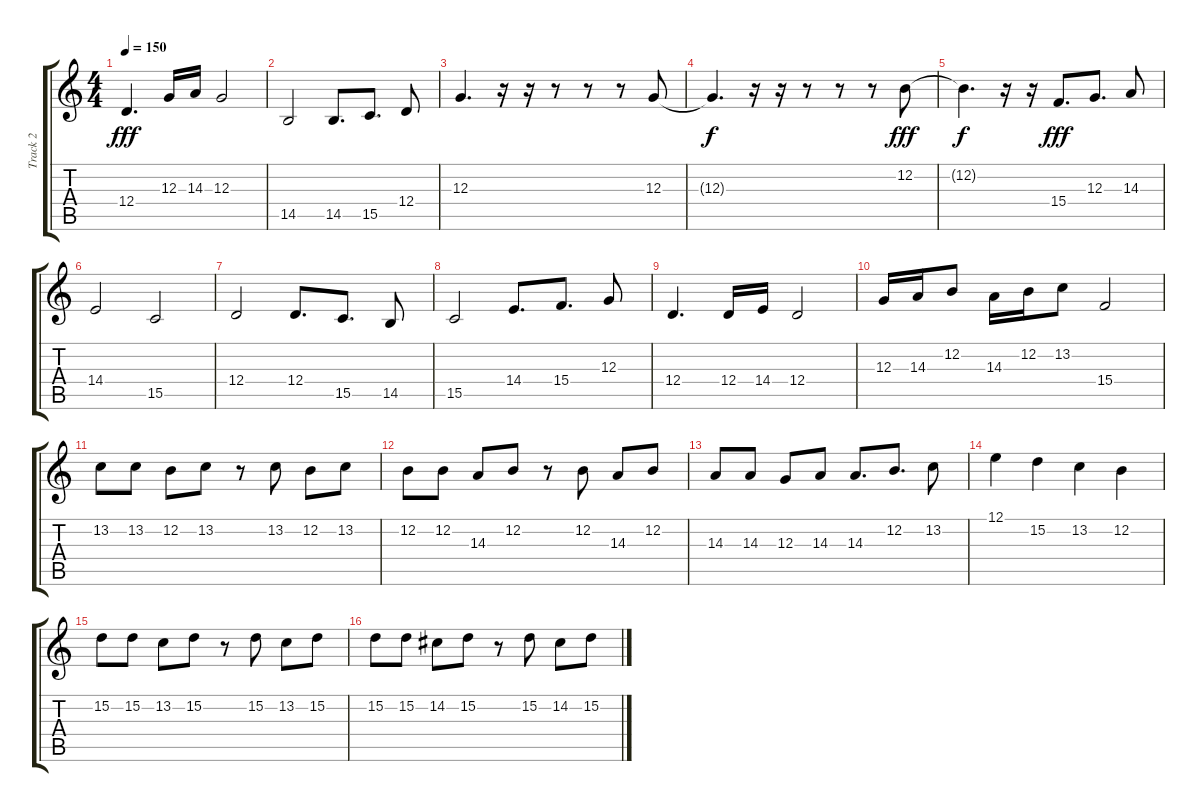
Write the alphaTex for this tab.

\track ("Track 2" "Track 2") {instrument lead2sawtooth}
\staff {score tabs}
\tuning (E4 B3 G3 D3 A2 E2) {hide}
\ts (4 4)
\tempo 150
\clef g2
\ks c
12.4.4{d dy fff} 12.3.16 14.3.16 12.3.2 |
14.5.2 14.5.8{d} 15.5.8{d} 12.4.8 |
12.3.4{d} r.16 r.16 r.8 r.8 r.8 12.3.8 |
12.3{t}.4{d dy f} r.16 r.16 r.8 r.8 r.8 12.2.8{dy fff} |
12.2{t}.4{d dy f} r.16 r.16 15.4.8{d dy fff} 12.3.8{d} 14.3.8 |
14.4.2 15.5.2 |
12.4.2 12.4.8{d} 15.5.8{d} 14.5.8 |
15.5.2 14.4.8{d} 15.4.8{d} 12.3.8 |
12.4.4{d} 12.4.16 14.4.16 12.4.2 |
12.3.16 14.3.16 12.2.8 14.3.16 12.2.16 13.2.8 15.4.2 |
13.2.8 13.2.8 12.2.8 13.2.8 r.8 13.2.8 12.2.8 13.2.8 |
12.2.8 12.2.8 14.3.8 12.2.8 r.8 12.2.8 14.3.8 12.2.8 |
14.3.8 14.3.8 12.3.8 14.3.8 14.3.8{d} 12.2.8{d} 13.2.8 |
12.1.4 15.2.4 13.2.4 12.2.4 |
15.2.8 15.2.8 13.2.8 15.2.8 r.8 15.2.8 13.2.8 15.2.8 |
15.2.8 15.2.8 14.2.8 15.2.8 r.8 15.2.8 14.2.8 15.2.8
